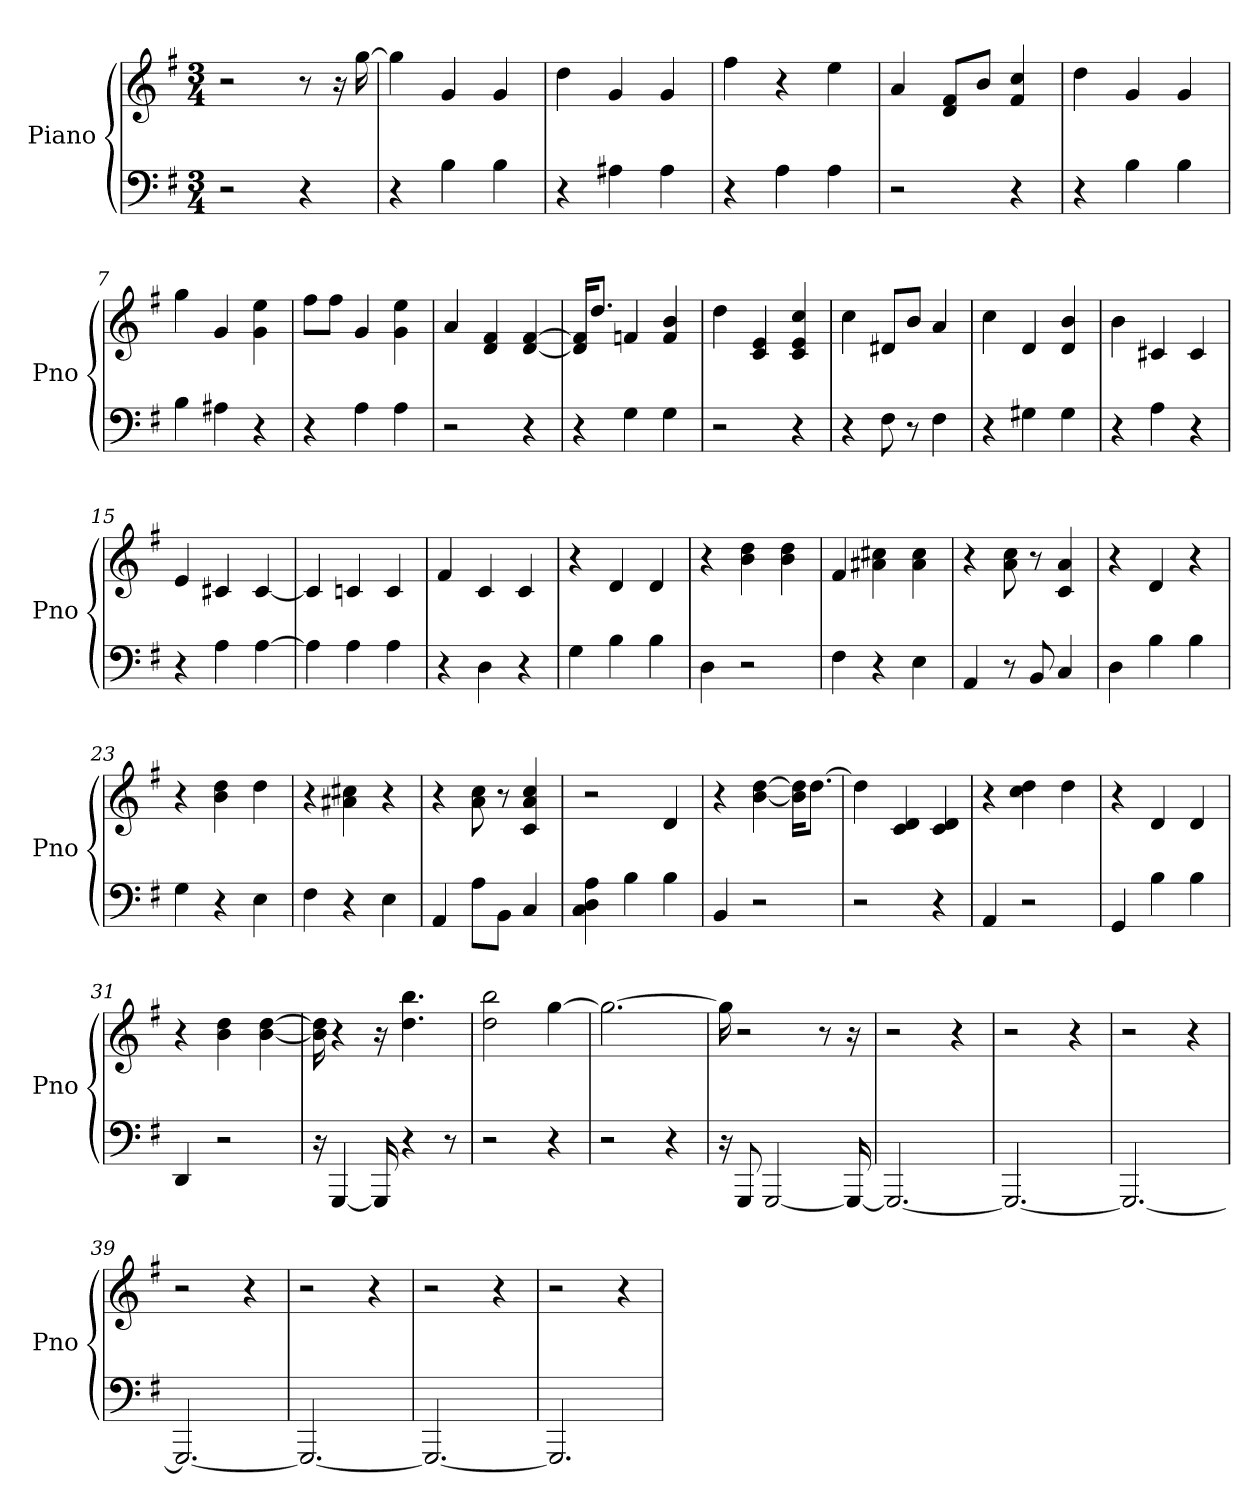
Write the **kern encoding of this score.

**kern	**kern
*part1	*part1
*staff2	*staff1
*I"Piano	*
*I'Pno	*
*clefF4	*clefG2
*k[f#]	*k[f#]
*G:	*G:
*M3/4	*M3/4
*MM158	*MM158
=1	=1
2r	2r
4r	8r
.	16r
.	[16gg
=2	=2
4r	4gg]
4B	4g
4B	4g
=3	=3
4r	4dd
4A#	4g
4A#	4g
=4	=4
4r	4ff#
4A	4r
4A	4ee
=5	=5
2r	4a
.	8f#/ 8d/L
.	8b/J
4r	4f# 4cc
=6	=6
4r	4dd
4B	4g
4B	4g
=7	=7
4B	4gg
4A#	4g
4r	4ee 4g
=8	=8
4r	8ff#\L
.	8ff#\J
4A	4g
4A	4ee 4g
=9	=9
2r	4a
.	4d 4f#
4r	[4d [4f#
=10	=10
4r	16d]/ 16f#]/KL
.	8.dd/J
4G	4f
4G	4f 4b
=11	=11
2r	4dd
.	4e 4c
4r	4e 4cc 4c
=12	=12
4r	4cc
8F#	8d#/L
8r	8b/J
4F#	4a
=13	=13
4r	4cc
4G#	4d
4G#	4d 4b
=14	=14
4r	4b
4A	4c#
4r	4c#
=15	=15
4r	4e
4A	4c#
[4A	[4c#
=16	=16
4A]	4c#]
4A	4c
4A	4c
=17	=17
4r	4f#
4D	4c
4r	4c
=18	=18
4G	4r
4B	4d
4B	4d
=19	=19
4D	4r
2r	4b 4dd
.	4b 4dd
=20	=20
4F#	4f#
4r	4a# 4cc#
4E	4a# 4cc#
=21	=21
4AA	4r
8r	8cc 8a
8BB	8r
4C	4c 4a
=22	=22
4D	4r
4B	4d
4B	4r
=23	=23
4G	4r
4r	4dd 4b
4E	4dd
=24	=24
4F#	4r
4r	4a# 4cc#
4E	4r
=25	=25
4AA	4r
8A\L	8cc 8a
8BB\J	8r
4C	4a 4c 4cc
=26	=26
4D 4A 4C	2r
4B	.
4B	4d
=27	=27
4BB	4r
2r	[4dd [4b
.	16dd]\ 16b]\KL
.	[8.dd\J
=28	=28
2r	4dd]
.	4d 4c
4r	4c 4d
=29	=29
4AA	4r
2r	4cc 4dd
.	4dd
=30	=30
4GG	4r
4B	4d
4B	4d
=31	=31
4DD	4r
2r	4b 4dd
.	[4dd [4b
=32	=32
16r	16dd] 16b]
[4GGG	4r
16GGG]	16r
4r	4.dd 4.bb
8r	.
=33	=33
2r	2dd 2bb
4r	[4gg
=34	=34
2r	2.gg_
4r	.
=35	=35
16r	16gg]
8GGG	2r
[2GGG	.
.	8r
16GGG_	16r
=36	=36
2.GGG_	2r
.	4r
=37	=37
2.GGG_	2r
.	4r
=38	=38
2.GGG_	2r
.	4r
=39	=39
2.GGG_	2r
.	4r
=40	=40
2.GGG_	2r
.	4r
=41	=41
2.GGG_	2r
.	4r
=42	=42
2.GGG]	2r
.	4r
=	=
*-	*-
